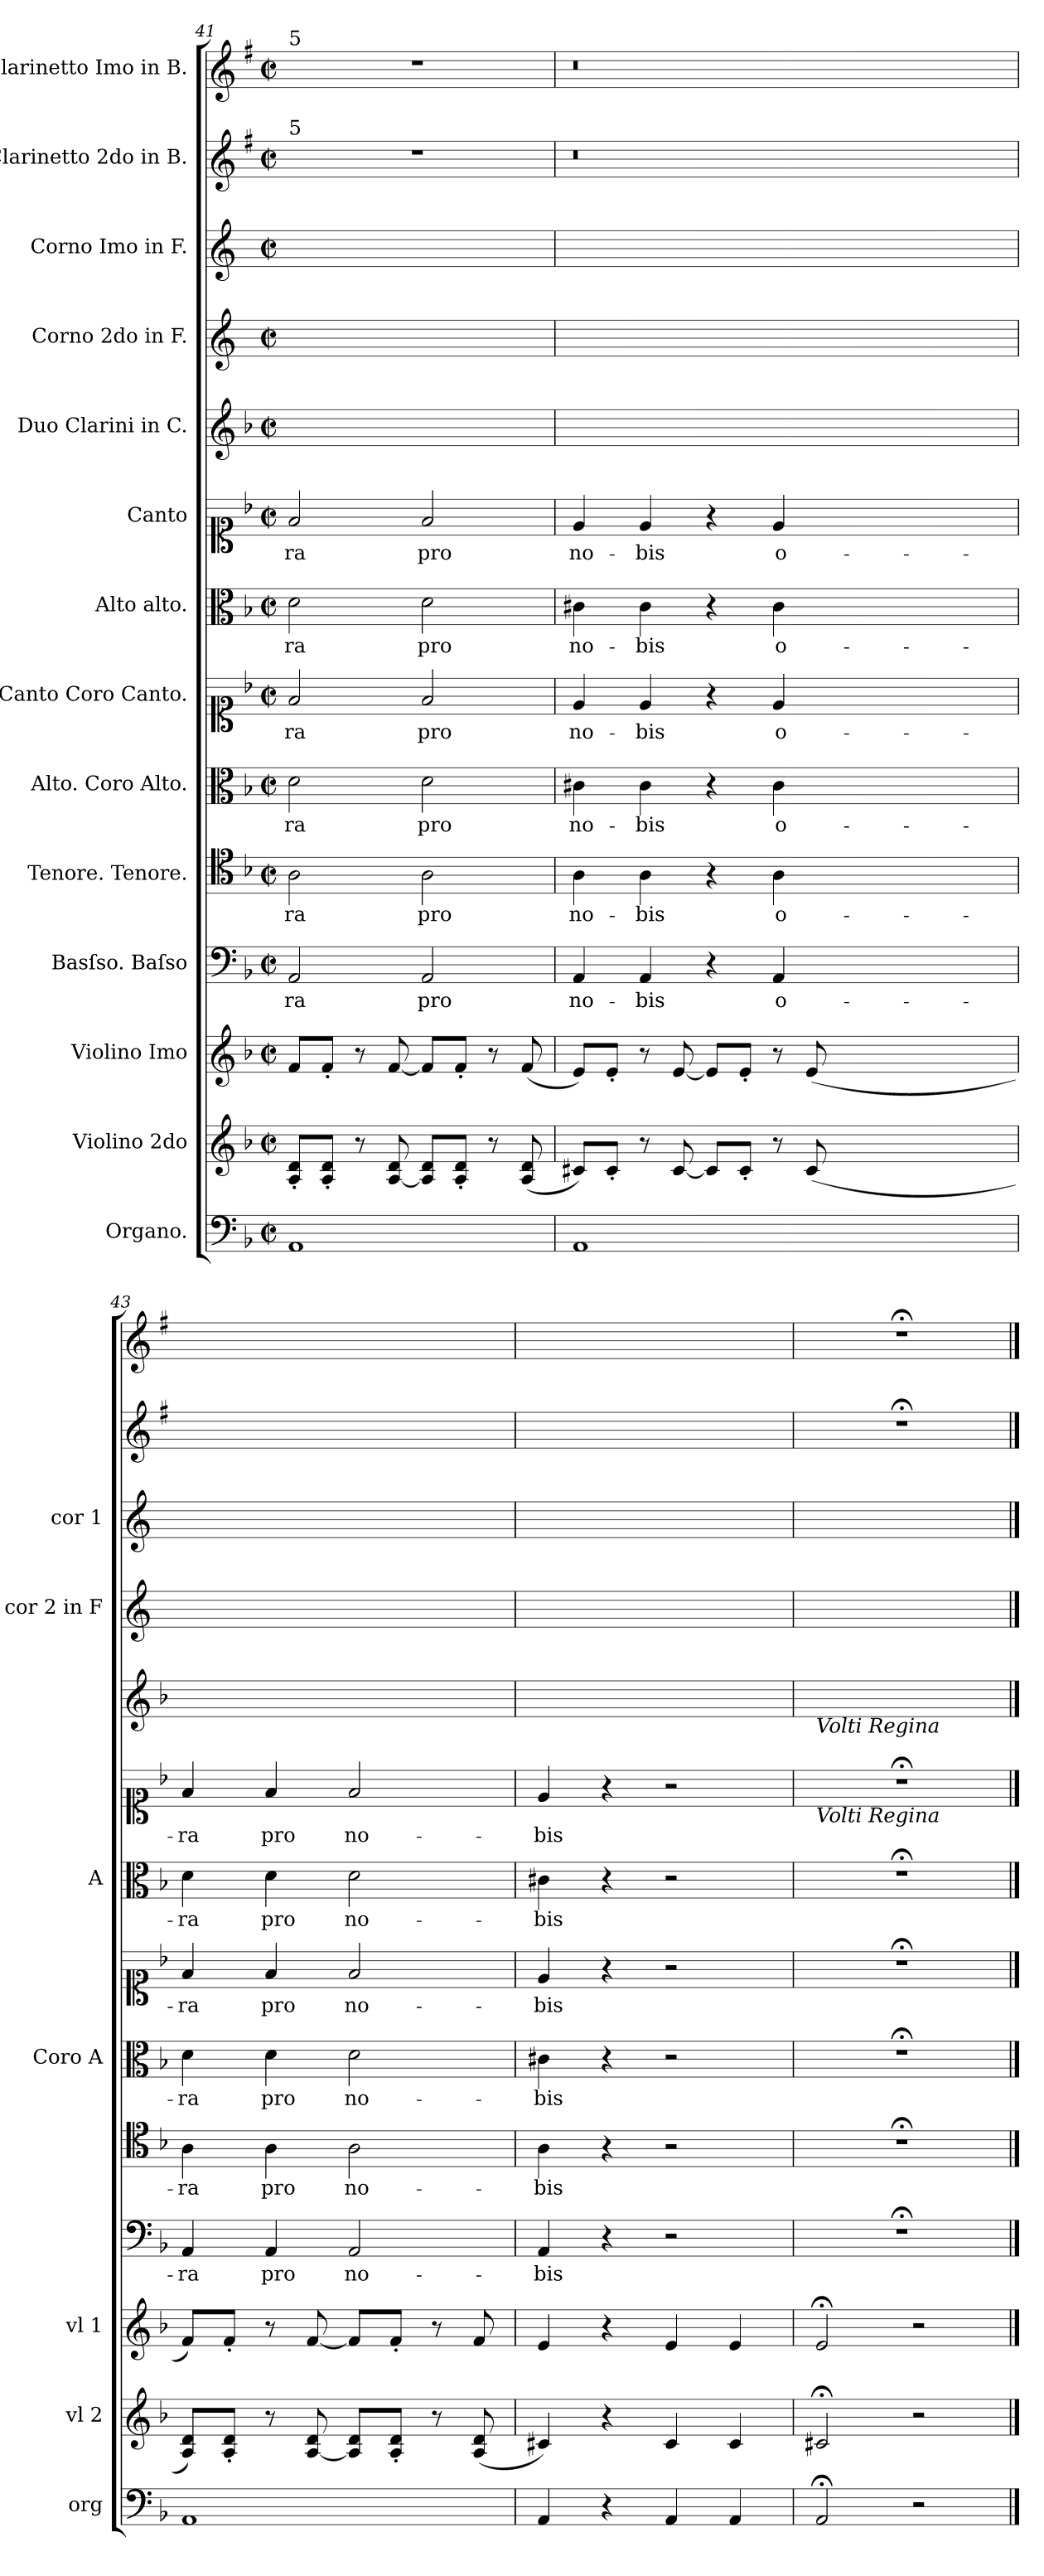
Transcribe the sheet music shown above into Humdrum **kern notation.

**kern	**kern	**kern	**kern	**text	**kern	**text	**kern	**text	**kern	**text	**kern	**text	**kern	**text	**kern	**kern	**kern	**kern	**kern
*part14	*part13	*part12	*part11	*part11	*part10	*part10	*part9	*part9	*part8	*part8	*part7	*part7	*part6	*part6	*part5	*part4	*part3	*part2	*part1
*staff14	*staff13	*staff12	*staff11	*staff11	*staff10	*staff10	*staff9	*staff9	*staff8	*staff8	*staff7	*staff7	*staff6	*staff6	*staff5	*staff4	*staff3	*staff2	*staff1
*I"Organo.	*I"Violino 2do	*I"Violino Imo	*I"Basſso. Baſso	*	*I"Tenore. Tenore.	*	*I"Alto. Coro Alto.	*	*I"Canto Coro Canto.	*	*I"Alto alto.	*	*I"Canto	*	*I"Duo Clarini in C.	*I"Corno 2do in F.	*I"Corno Imo in F.	*I"Clarinetto 2do in B.	*I"Clarinetto Imo in B.
*I'org	*I'vl 2	*I'vl 1	*	*	*	*	*I'Coro A	*	*	*	*I'A	*	*	*	*	*I'cor 2 in F	*I'cor 1	*	*
*clefF4	*clefG2	*clefG2	*clefF4	*	*clefC4	*	*clefC3	*	*clefC1	*	*clefC3	*	*clefC1	*	*clefG2	*clefG2	*clefG2	*clefG2	*clefG2
*	*	*	*	*	*	*	*	*	*	*	*	*	*	*	*	*ITrd4c7	*ITrd4c7	*ITrd1c2	*ITrd1c2
*k[b-]	*k[b-]	*k[b-]	*k[b-]	*	*k[b-]	*	*k[b-]	*	*k[b-]	*	*k[b-]	*	*k[b-]	*	*k[b-]	*k[b-]	*k[b-]	*k[b-]	*k[b-]
*d:	*d:	*d:	*d:	*	*d:	*	*d:	*	*d:	*	*d:	*	*d:	*	*d:	*d:	*d:	*d:	*d:
*M2/2	*M2/2	*M2/2	*M2/2	*	*M2/2	*	*M2/2	*	*M2/2	*	*M2/2	*	*M2/2	*	*M2/2	*M2/2	*M2/2	*M2/2	*M2/2
*met(c|)	*met(c|)	*met(c|)	*met(c|)	*	*met(c|)	*	*met(c|)	*	*met(c|)	*	*met(c|)	*	*met(c|)	*	*met(c|)	*met(c|)	*met(c|)	*met(c|)	*met(c|)
=41	=41	=41	=41	=41	=41	=41	=41	=41	=41	=41	=41	=41	=41	=41	=41	=41	=41	=41	=41
!	!	!	!	!	!	!	!	!	!	!	!	!	!	!	!	!	!	!	!LO:TX:a:t=5
!	!	!	!	!	!	!	!	!	!	!	!	!	!	!	!	!	!	!LO:TX:a:t=5	!
1AA	8A'/ 8d'/L	8f/L	2AA/	-ra	2A\	-ra	2d\	-ra	2f/	-ra	2d\	-ra	2f/	-ra	1ryy	1ryy	1ryy	1r	1r
.	8A'/ 8d'/J	8f'/J	.	.	.	.	.	.	.	.	.	.	.	.	.	.	.	.	.
.	8r	8r	.	.	.	.	.	.	.	.	.	.	.	.	.	.	.	.	.
.	[8A/ 8d/	[8f/	.	.	.	.	.	.	.	.	.	.	.	.	.	.	.	.	.
.	8A]/ 8d/L	8f/L]	2AA/	pro	2A\	pro	2d\	pro	2f/	pro	2d\	pro	2f/	pro	.	.	.	.	.
.	8A'/ 8d'/J	8f'/J	.	.	.	.	.	.	.	.	.	.	.	.	.	.	.	.	.
.	8r	8r	.	.	.	.	.	.	.	.	.	.	.	.	.	.	.	.	.
.	(8A/ 8d/	(8f/	.	.	.	.	.	.	.	.	.	.	.	.	.	.	.	.	.
=42	=42	=42	=42	=42	=42	=42	=42	=42	=42	=42	=42	=42	=42	=42	=42	=42	=42	=42	=42
1AA	8c#X/L)	8e/L)	4AA/	no-	4A\	no-	4c#X\	no-	4e/	no-	4c#X\	no-	4e/	no-	1ryy	1ryy	1ryy	0.r	0.r
.	8c#'/J	8e'/J	.	.	.	.	.	.	.	.	.	.	.	.	.	.	.	.	.
.	8r	8r	4AA/	-bis	4A\	-bis	4c#\	-bis	4e/	-bis	4c#\	-bis	4e/	-bis	.	.	.	.	.
.	[8c#/	[8e/	.	.	.	.	.	.	.	.	.	.	.	.	.	.	.	.	.
.	8c#/L]	8e/L]	4r	.	4r	.	4r	.	4r	.	4r	.	4r	.	.	.	.	.	.
.	8c#'/J	8e'/J	.	.	.	.	.	.	.	.	.	.	.	.	.	.	.	.	.
.	8r	8r	4AA/	o-	4A\	o-	4c#\	o-	4e/	o-	4c#\	o-	4e/	o-	.	.	.	.	.
.	(8c#/	(8e/	.	.	.	.	.	.	.	.	.	.	.	.	.	.	.	.	.
0ryy	0ryy	0ryy	0ryy	.	0ryy	.	0ryy	.	0ryy	.	0ryy	.	0ryy	.	0ryy	0ryy	0ryy	.	.
=43	=43	=43	=43	=43	=43	=43	=43	=43	=43	=43	=43	=43	=43	=43	=43	=43	=43	=43	=43
1AA	8A/ 8d/L)	8f/L)	4AA/	-ra	4A\	-ra	4d\	-ra	4f/	-ra	4d\	-ra	4f/	-ra	1ryy	1ryy	1ryy	1ryy	1ryy
.	8A'/ 8d'/J	8f'/J	.	.	.	.	.	.	.	.	.	.	.	.	.	.	.	.	.
.	8r	8r	4AA/	pro	4A\	pro	4d\	pro	4f/	pro	4d\	pro	4f/	pro	.	.	.	.	.
.	[8A/ 8d/	[8f/	.	.	.	.	.	.	.	.	.	.	.	.	.	.	.	.	.
.	8A]/ 8d/L	8f/L]	2AA/	no-	2A\	no-	2d\	no-	2f/	no-	2d\	no-	2f/	no-	.	.	.	.	.
.	8A'/ 8d'/J	8f'/J	.	.	.	.	.	.	.	.	.	.	.	.	.	.	.	.	.
.	8r	8r	.	.	.	.	.	.	.	.	.	.	.	.	.	.	.	.	.
.	(8A/ 8d/	8f/	.	.	.	.	.	.	.	.	.	.	.	.	.	.	.	.	.
=44	=44	=44	=44	=44	=44	=44	=44	=44	=44	=44	=44	=44	=44	=44	=44	=44	=44	=44	=44
4AA/	4c#X/)	4e/	4AA/	-bis	4A\	-bis	4c#X\	-bis	4e/	-bis	4c#X\	-bis	4e/	-bis	1ryy	1ryy	1ryy	1ryy	1ryy
4r	4r	4r	4r	.	4r	.	4r	.	4r	.	4r	.	4r	.	.	.	.	.	.
4AA/	4c#/	4e/	2r	.	2r	.	2r	.	2r	.	2r	.	2r	.	.	.	.	.	.
4AA/	4c#/	4e/	.	.	.	.	.	.	.	.	.	.	.	.	.	.	.	.	.
=45	=45	=45	=45	=45	=45	=45	=45	=45	=45	=45	=45	=45	=45	=45	=45	=45	=45	=45	=45
!	!	!	!	!	!	!	!	!	!	!	!	!	!	!	!LO:TX:b:i:t=Volti Regina	!	!	!	!
!	!	!	!	!	!	!	!	!	!	!	!	!	!LO:TX:b:i:t=Volti Regina	!	!	!	!	!	!
2AA;</	2c#X;</	2e;</	1r;<	.	1r;<	.	1r;<	.	1r;<	.	1r;<	.	1r;<	.	1ryy	1ryy	1ryy	1r;<	1r;<
2r	2r	2r	.	.	.	.	.	.	.	.	.	.	.	.	.	.	.	.	.
==	==	==	==	==	==	==	==	==	==	==	==	==	==	==	==	==	==	==	==
*-	*-	*-	*-	*-	*-	*-	*-	*-	*-	*-	*-	*-	*-	*-	*-	*-	*-	*-	*-
